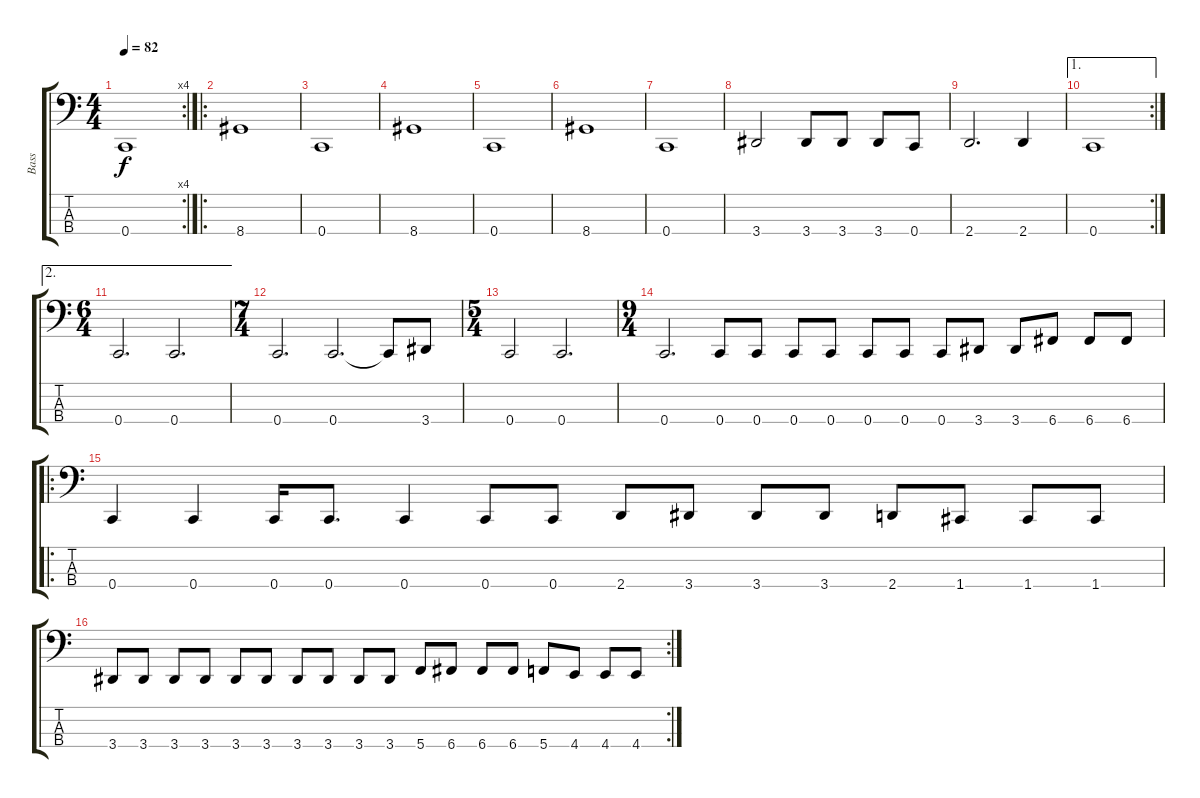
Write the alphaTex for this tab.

\track ("Bass" "Bass") {instrument electricbassfinger}
\staff {score tabs}
\tuning (Eb2 Bb1 F1 C1) {hide}
\rc 4
\ts (4 4)
\tempo 82
\clef f4
\ks c
0.4.1{dy f} |
\ro
8.4.1 |
0.4.1 |
8.4.1 |
0.4.1 |
8.4.1 |
0.4.1 |
3.4.2 3.4.8 3.4.8 3.4.8 0.4.8 |
2.4.2{d} 2.4.4 |
\ae 1
\rc 2
0.4.1 |
\ae 2
\ts (6 4)
0.4.2{d} 0.4.2{d} |
\ts (7 4)
0.4.2{d} 0.4.2{d} 0.4{t}.8 3.4.8 |
\ts (5 4)
0.4.2 0.4.2{d} |
\ts (9 4)
0.4.2{d} 0.4.8 0.4.8 0.4.8 0.4.8 0.4.8 0.4.8 0.4.8 3.4.8 3.4.8 6.4.8 6.4.8 6.4.8 |
\ro
0.4.4 0.4.4 0.4.16 0.4.8{d} 0.4.4 0.4.8 0.4.8 2.4.8 3.4.8 3.4.8 3.4.8 2.4.8 1.4.8 1.4.8 1.4.8 |
\rc 2
3.4.8 3.4.8 3.4.8 3.4.8 3.4.8 3.4.8 3.4.8 3.4.8 3.4.8 3.4.8 5.4.8 6.4.8 6.4.8 6.4.8 5.4.8 4.4.8 4.4.8 4.4.8
